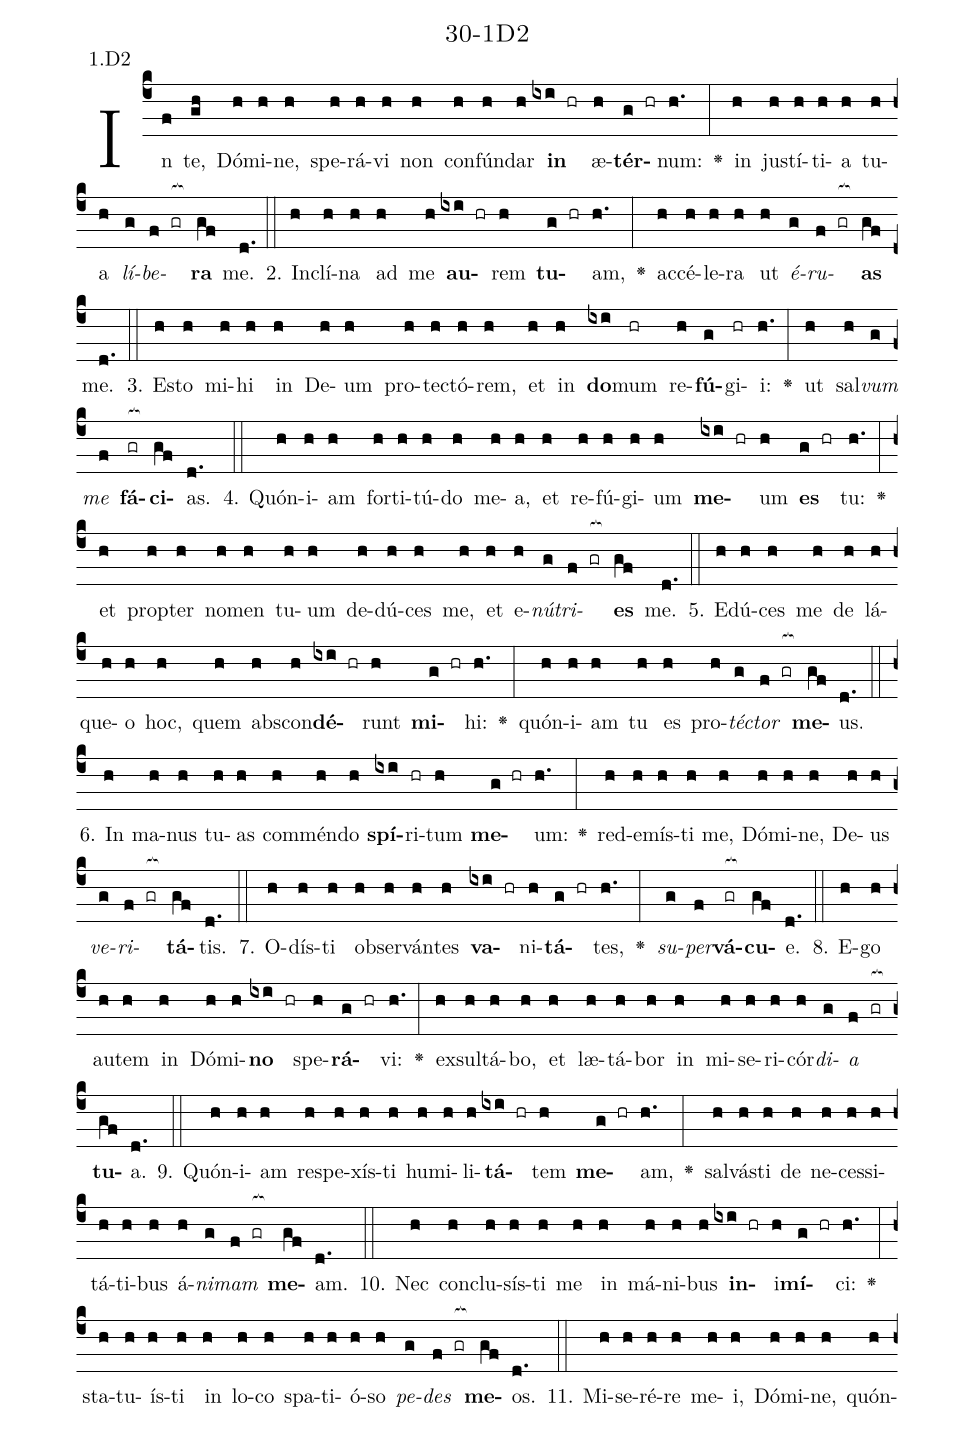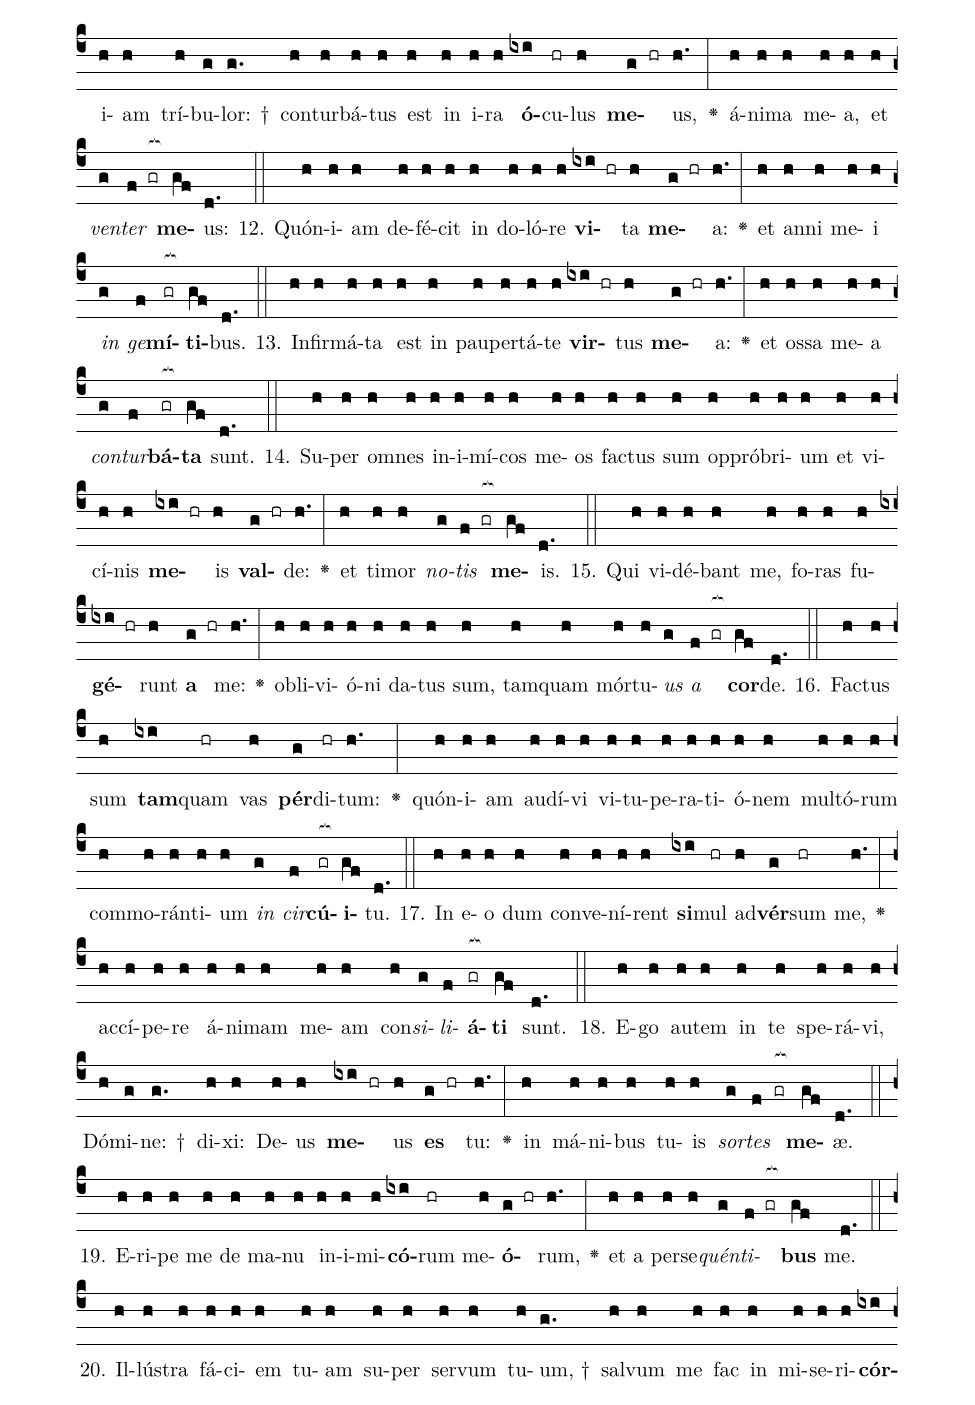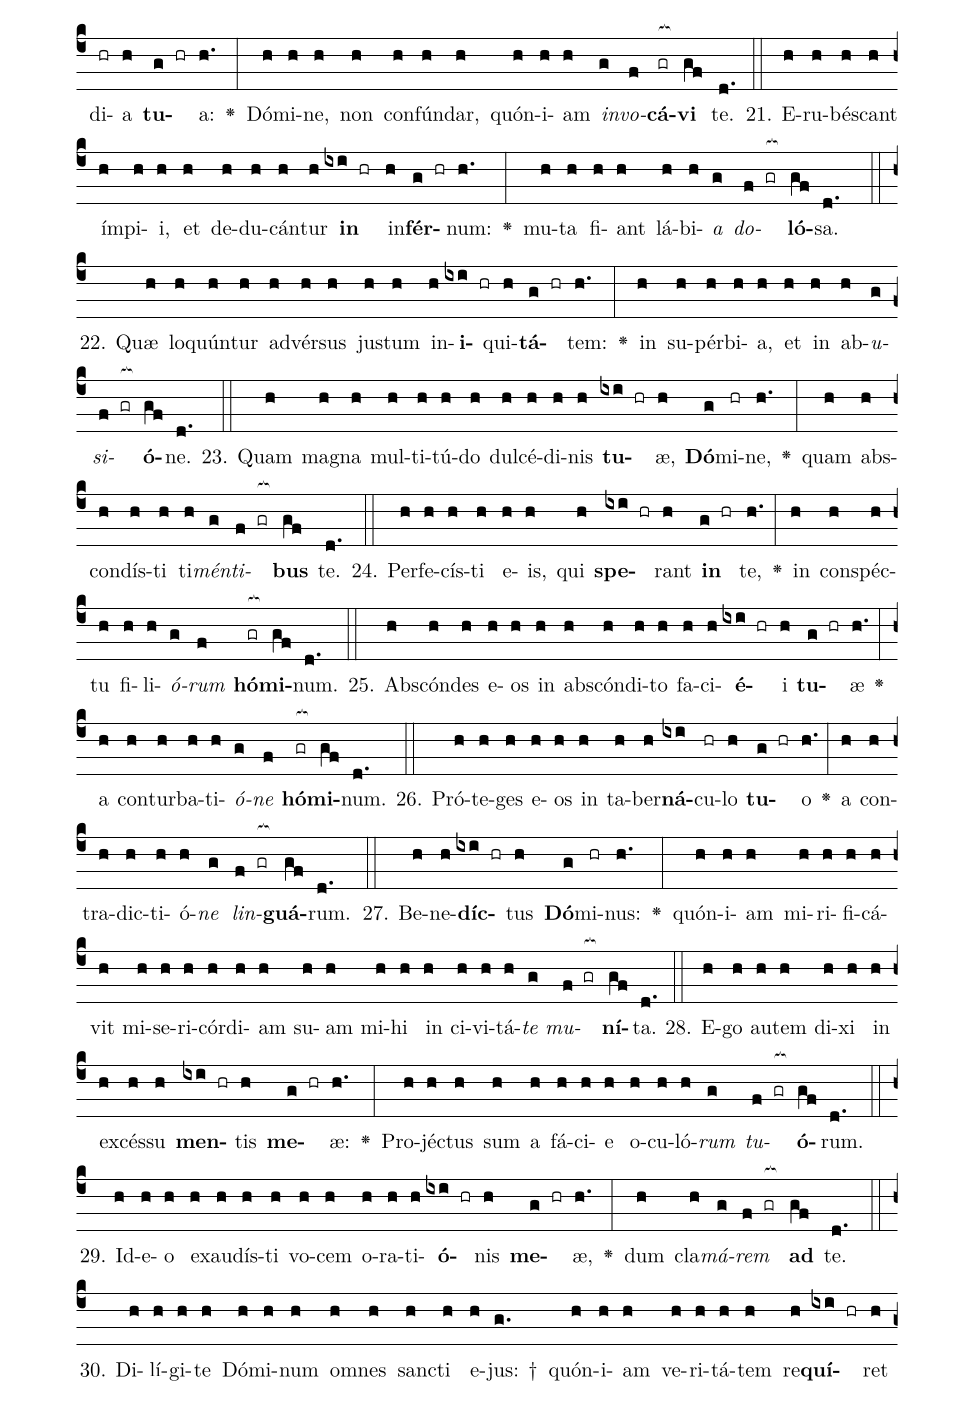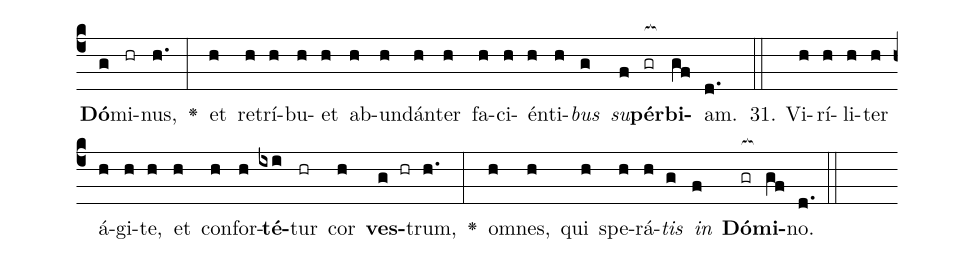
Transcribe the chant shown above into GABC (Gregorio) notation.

name: 30-1D2;
annotation: 1.D2;
%%
(c4)In(f) te,(gh) Dó(h)mi(h)ne,(h) spe(h)rá(h)vi(h) non(h) con(h)fún(h)dar(h) <b>in</b>(ixi hr) æ(h)<b>tér</b>(g hr)num:(h.) <v>\greheightstar</v>(:) in(h) jus(h)tí(h)ti(h)a(h) tu(h)a(h) <i>lí</i>(g)<i>be</i>(f gr[ocb:1{])<b>ra</b>(gf[ocb:0}]) me.(d.) (::)
2. In(h)clí(h)na(h) ad(h) me(h) <b>au</b>(ixi hr)rem(h) <b>tu</b>(g hr)am,(h.) <v>\greheightstar</v>(:) ac(h)cé(h)le(h)ra(h) ut(h) <i>é</i>(g)<i>ru</i>(f gr[ocb:1{])<b>as</b>(gf[ocb:0}]) me.(d.) (::)
3. Es(h)to(h) mi(h)hi(h) in(h) De(h)um(h) pro(h)tec(h)tó(h)rem,(h) et(h) in(h) <b>do</b>(ixi)mum(hr) re(h)<b>fú</b>(g)gi(hr)i:(h.) <v>\greheightstar</v>(:) ut(h) sal(h)<i>vum</i>(g) <i>me</i>(f) <b>fá</b>(gr[ocb:1{])<b>ci</b>(gf[ocb:0}])as.(d.) (::)
4. Quón(h)i(h)am(h) for(h)ti(h)tú(h)do(h) me(h)a,(h) et(h) re(h)fú(h)gi(h)um(h) <b>me</b>(ixi hr)um(h) <b>es</b>(g hr) tu:(h.) <v>\greheightstar</v>(:) et(h) prop(h)ter(h) no(h)men(h) tu(h)um(h) de(h)dú(h)ces(h) me,(h) et(h) e(h)<i>nú</i>(g)<i>tri</i>(f gr[ocb:1{])<b>es</b>(gf[ocb:0}]) me.(d.) (::)
5. E(h)dú(h)ces(h) me(h) de(h) lá(h)que(h)o(h) hoc,(h) quem(h) abs(h)con(h)<b>dé</b>(ixi hr)runt(h) <b>mi</b>(g hr)hi:(h.) <v>\greheightstar</v>(:) quón(h)i(h)am(h) tu(h) es(h) pro(h)<i>téc</i>(g)<i>tor</i>(f gr[ocb:1{]) <b>me</b>(gf[ocb:0}])us.(d.) (::)
6. In(h) ma(h)nus(h) tu(h)as(h) com(h)mén(h)do(h) <b>spí</b>(ixi)ri(hr)tum(h) <b>me</b>(g hr)um:(h.) <v>\greheightstar</v>(:) red(h)e(h)mís(h)ti(h) me,(h) Dó(h)mi(h)ne,(h) De(h)us(h) <i>ve</i>(g)<i>ri</i>(f gr[ocb:1{])<b>tá</b>(gf[ocb:0}])tis.(d.) (::)
7. O(h)dís(h)ti(h) ob(h)ser(h)ván(h)tes(h) <b>va</b>(ixi hr)ni(h)<b>tá</b>(g hr)tes,(h.) <v>\greheightstar</v>(:) <i>su</i>(g)<i>per</i>(f)<b>vá</b>(gr[ocb:1{])<b>cu</b>(gf[ocb:0}])e.(d.) (::)
8. E(h)go(h) au(h)tem(h) in(h) Dó(h)mi(h)<b>no</b>(ixi hr) spe(h)<b>rá</b>(g hr)vi:(h.) <v>\greheightstar</v>(:) ex(h)sul(h)tá(h)bo,(h) et(h) læ(h)tá(h)bor(h) in(h) mi(h)se(h)ri(h)cór(h)<i>di</i>(g)<i>a</i>(f gr[ocb:1{]) <b>tu</b>(gf[ocb:0}])a.(d.) (::)
9. Quón(h)i(h)am(h) re(h)spe(h)xís(h)ti(h) hu(h)mi(h)li(h)<b>tá</b>(ixi hr)tem(h) <b>me</b>(g hr)am,(h.) <v>\greheightstar</v>(:) sal(h)vás(h)ti(h) de(h) ne(h)ces(h)si(h)tá(h)ti(h)bus(h) á(h)<i>ni</i>(g)<i>mam</i>(f gr[ocb:1{]) <b>me</b>(gf[ocb:0}])am.(d.) (::)
10. Nec(h) con(h)clu(h)sís(h)ti(h) me(h) in(h) má(h)ni(h)bus(h) <b>in</b>(ixi hr)i(h)<b>mí</b>(g hr)ci:(h.) <v>\greheightstar</v>(:) sta(h)tu(h)ís(h)ti(h) in(h) lo(h)co(h) spa(h)ti(h)ó(h)so(h) <i>pe</i>(g)<i>des</i>(f gr[ocb:1{]) <b>me</b>(gf[ocb:0}])os.(d.) (::)
11. Mi(h)se(h)ré(h)re(h) me(h)i,(h) Dó(h)mi(h)ne,(h) quón(h)i(h)am(h) trí(h)bu(g)lor: †(g.) con(h)tur(h)bá(h)tus(h) est(h) in(h) i(h)ra(h) <b>ó</b>(ixi)cu(hr)lus(h) <b>me</b>(g hr)us,(h.) <v>\greheightstar</v>(:) á(h)ni(h)ma(h) me(h)a,(h) et(h) <i>ven</i>(g)<i>ter</i>(f gr[ocb:1{]) <b>me</b>(gf[ocb:0}])us:(d.) (::)
12. Quón(h)i(h)am(h) de(h)fé(h)cit(h) in(h) do(h)ló(h)re(h) <b>vi</b>(ixi hr)ta(h) <b>me</b>(g hr)a:(h.) <v>\greheightstar</v>(:) et(h) an(h)ni(h) me(h)i(h) <i>in</i>(g) <i>ge</i>(f)<b>mí</b>(gr[ocb:1{])<b>ti</b>(gf[ocb:0}])bus.(d.) (::)
13. In(h)fir(h)má(h)ta(h) est(h) in(h) pau(h)per(h)tá(h)te(h) <b>vir</b>(ixi hr)tus(h) <b>me</b>(g hr)a:(h.) <v>\greheightstar</v>(:) et(h) os(h)sa(h) me(h)a(h) <i>con</i>(g)<i>tur</i>(f)<b>bá</b>(gr[ocb:1{])<b>ta</b>(gf[ocb:0}]) sunt.(d.) (::)
14. Su(h)per(h) om(h)nes(h) in(h)i(h)mí(h)cos(h) me(h)os(h) fac(h)tus(h) sum(h) op(h)pró(h)bri(h)um(h) et(h) vi(h)cí(h)nis(h) <b>me</b>(ixi hr)is(h) <b>val</b>(g hr)de:(h.) <v>\greheightstar</v>(:) et(h) ti(h)mor(h) <i>no</i>(g)<i>tis</i>(f gr[ocb:1{]) <b>me</b>(gf[ocb:0}])is.(d.) (::)
15. Qui(h) vi(h)dé(h)bant(h) me,(h) fo(h)ras(h) fu(h)<b>gé</b>(ixi hr)runt(h) <b>a</b>(g hr) me:(h.) <v>\greheightstar</v>(:) ob(h)li(h)vi(h)ó(h)ni(h) da(h)tus(h) sum,(h) tam(h)quam(h) mór(h)tu(h)<i>us</i>(g) <i>a</i>(f gr[ocb:1{]) <b>cor</b>(gf[ocb:0}])de.(d.) (::)
16. Fac(h)tus(h) sum(h) <b>tam</b>(ixi)quam(hr) vas(h) <b>pér</b>(g)di(hr)tum:(h.) <v>\greheightstar</v>(:) quón(h)i(h)am(h) au(h)dí(h)vi(h) vi(h)tu(h)pe(h)ra(h)ti(h)ó(h)nem(h) mul(h)tó(h)rum(h) com(h)mo(h)rán(h)ti(h)um(h) <i>in</i>(g) <i>cir</i>(f)<b>cú</b>(gr[ocb:1{])<b>i</b>(gf[ocb:0}])tu.(d.) (::)
17. In(h) e(h)o(h) dum(h) con(h)ve(h)ní(h)rent(h) <b>si</b>(ixi)mul(hr) ad(h)<b>vér</b>(g)sum(hr) me,(h.) <v>\greheightstar</v>(:) ac(h)cí(h)pe(h)re(h) á(h)ni(h)mam(h) me(h)am(h) con(h)<i>si</i>(g)<i>li</i>(f)<b>á</b>(gr[ocb:1{])<b>ti</b>(gf[ocb:0}]) sunt.(d.) (::)
18. E(h)go(h) au(h)tem(h) in(h) te(h) spe(h)rá(h)vi,(h) Dó(h)mi(g)ne: †(g.) di(h)xi:(h) De(h)us(h) <b>me</b>(ixi hr)us(h) <b>es</b>(g hr) tu:(h.) <v>\greheightstar</v>(:) in(h) má(h)ni(h)bus(h) tu(h)is(h) <i>sor</i>(g)<i>tes</i>(f gr[ocb:1{]) <b>me</b>(gf[ocb:0}])æ.(d.) (::)
19. E(h)ri(h)pe(h) me(h) de(h) ma(h)nu(h) in(h)i(h)mi(h)<b>có</b>(ixi)rum(hr) me(h)<b>ó</b>(g hr)rum,(h.) <v>\greheightstar</v>(:) et(h) a(h) per(h)se(h)<i>quén</i>(g)<i>ti</i>(f gr[ocb:1{])<b>bus</b>(gf[ocb:0}]) me.(d.) (::)
20. Il(h)lús(h)tra(h) fá(h)ci(h)em(h) tu(h)am(h) su(h)per(h) ser(h)vum(h) tu(h)um, †(g.) sal(h)vum(h) me(h) fac(h) in(h) mi(h)se(h)ri(h)<b>cór</b>(ixi)di(hr)a(h) <b>tu</b>(g hr)a:(h.) <v>\greheightstar</v>(:) Dó(h)mi(h)ne,(h) non(h) con(h)fún(h)dar,(h) quón(h)i(h)am(h) <i>in</i>(g)<i>vo</i>(f)<b>cá</b>(gr[ocb:1{])<b>vi</b>(gf[ocb:0}]) te.(d.) (::)
21. E(h)ru(h)bés(h)cant(h) ím(h)pi(h)i,(h) et(h) de(h)du(h)cán(h)tur(h) <b>in</b>(ixi hr) in(h)<b>fér</b>(g hr)num:(h.) <v>\greheightstar</v>(:) mu(h)ta(h) fi(h)ant(h) lá(h)bi(h)<i>a</i>(g) <i>do</i>(f gr[ocb:1{])<b>ló</b>(gf[ocb:0}])sa.(d.) (::)
22. Quæ(h) lo(h)quún(h)tur(h) ad(h)vér(h)sus(h) jus(h)tum(h) in(h)<b>i</b>(ixi hr)qui(h)<b>tá</b>(g hr)tem:(h.) <v>\greheightstar</v>(:) in(h) su(h)pér(h)bi(h)a,(h) et(h) in(h) ab(h)<i>u</i>(g)<i>si</i>(f gr[ocb:1{])<b>ó</b>(gf[ocb:0}])ne.(d.) (::)
23. Quam(h) ma(h)gna(h) mul(h)ti(h)tú(h)do(h) dul(h)cé(h)di(h)nis(h) <b>tu</b>(ixi hr)æ,(h) <b>Dó</b>(g)mi(hr)ne,(h.) <v>\greheightstar</v>(:) quam(h) abs(h)con(h)dís(h)ti(h) ti(h)<i>mén</i>(g)<i>ti</i>(f gr[ocb:1{])<b>bus</b>(gf[ocb:0}]) te.(d.) (::)
24. Per(h)fe(h)cís(h)ti(h) e(h)is,(h) qui(h) <b>spe</b>(ixi hr)rant(h) <b>in</b>(g hr) te,(h.) <v>\greheightstar</v>(:) in(h) con(h)spéc(h)tu(h) fi(h)li(h)<i>ó</i>(g)<i>rum</i>(f) <b>hó</b>(gr[ocb:1{])<b>mi</b>(gf[ocb:0}])num.(d.) (::)
25. Abs(h)cón(h)des(h) e(h)os(h) in(h) abs(h)cón(h)di(h)to(h) fa(h)ci(h)<b>é</b>(ixi hr)i(h) <b>tu</b>(g hr)æ(h.) <v>\greheightstar</v>(:) a(h) con(h)tur(h)ba(h)ti(h)<i>ó</i>(g)<i>ne</i>(f) <b>hó</b>(gr[ocb:1{])<b>mi</b>(gf[ocb:0}])num.(d.) (::)
26. Pró(h)te(h)ges(h) e(h)os(h) in(h) ta(h)ber(h)<b>ná</b>(ixi)cu(hr)lo(h) <b>tu</b>(g hr)o(h.) <v>\greheightstar</v>(:) a(h) con(h)tra(h)dic(h)ti(h)ó(h)<i>ne</i>(g) <i>lin</i>(f gr[ocb:1{])<b>guá</b>(gf[ocb:0}])rum.(d.) (::)
27. Be(h)ne(h)<b>díc</b>(ixi hr)tus(h) <b>Dó</b>(g)mi(hr)nus:(h.) <v>\greheightstar</v>(:) quón(h)i(h)am(h) mi(h)ri(h)fi(h)cá(h)vit(h) mi(h)se(h)ri(h)cór(h)di(h)am(h) su(h)am(h) mi(h)hi(h) in(h) ci(h)vi(h)tá(h)<i>te</i>(g) <i>mu</i>(f gr[ocb:1{])<b>ní</b>(gf[ocb:0}])ta.(d.) (::)
28. E(h)go(h) au(h)tem(h) di(h)xi(h) in(h) ex(h)cés(h)su(h) <b>men</b>(ixi hr)tis(h) <b>me</b>(g hr)æ:(h.) <v>\greheightstar</v>(:) Pro(h)jéc(h)tus(h) sum(h) a(h) fá(h)ci(h)e(h) o(h)cu(h)ló(h)<i>rum</i>(g) <i>tu</i>(f gr[ocb:1{])<b>ó</b>(gf[ocb:0}])rum.(d.) (::)
29. Id(h)e(h)o(h) ex(h)au(h)dís(h)ti(h) vo(h)cem(h) o(h)ra(h)ti(h)<b>ó</b>(ixi hr)nis(h) <b>me</b>(g hr)æ,(h.) <v>\greheightstar</v>(:) dum(h) cla(h)<i>má</i>(g)<i>rem</i>(f gr[ocb:1{]) <b>ad</b>(gf[ocb:0}]) te.(d.) (::)
30. Di(h)lí(h)gi(h)te(h) Dó(h)mi(h)num(h) om(h)nes(h) sanc(h)ti(h) e(h)jus: †(g.) quón(h)i(h)am(h) ve(h)ri(h)tá(h)tem(h) re(h)<b>quí</b>(ixi hr)ret(h) <b>Dó</b>(g)mi(hr)nus,(h.) <v>\greheightstar</v>(:) et(h) re(h)trí(h)bu(h)et(h) ab(h)un(h)dán(h)ter(h) fa(h)ci(h)én(h)ti(h)<i>bus</i>(g) <i>su</i>(f)<b>pér</b>(gr[ocb:1{])<b>bi</b>(gf[ocb:0}])am.(d.) (::)
31. Vi(h)rí(h)li(h)ter(h) á(h)gi(h)te,(h) et(h) con(h)for(h)<b>té</b>(ixi)tur(hr) cor(h) <b>ves</b>(g hr)trum,(h.) <v>\greheightstar</v>(:) om(h)nes,(h) qui(h) spe(h)rá(h)<i>tis</i>(g) <i>in</i>(f) <b>Dó</b>(gr[ocb:1{])<b>mi</b>(gf[ocb:0}])no.(d.) (::)
